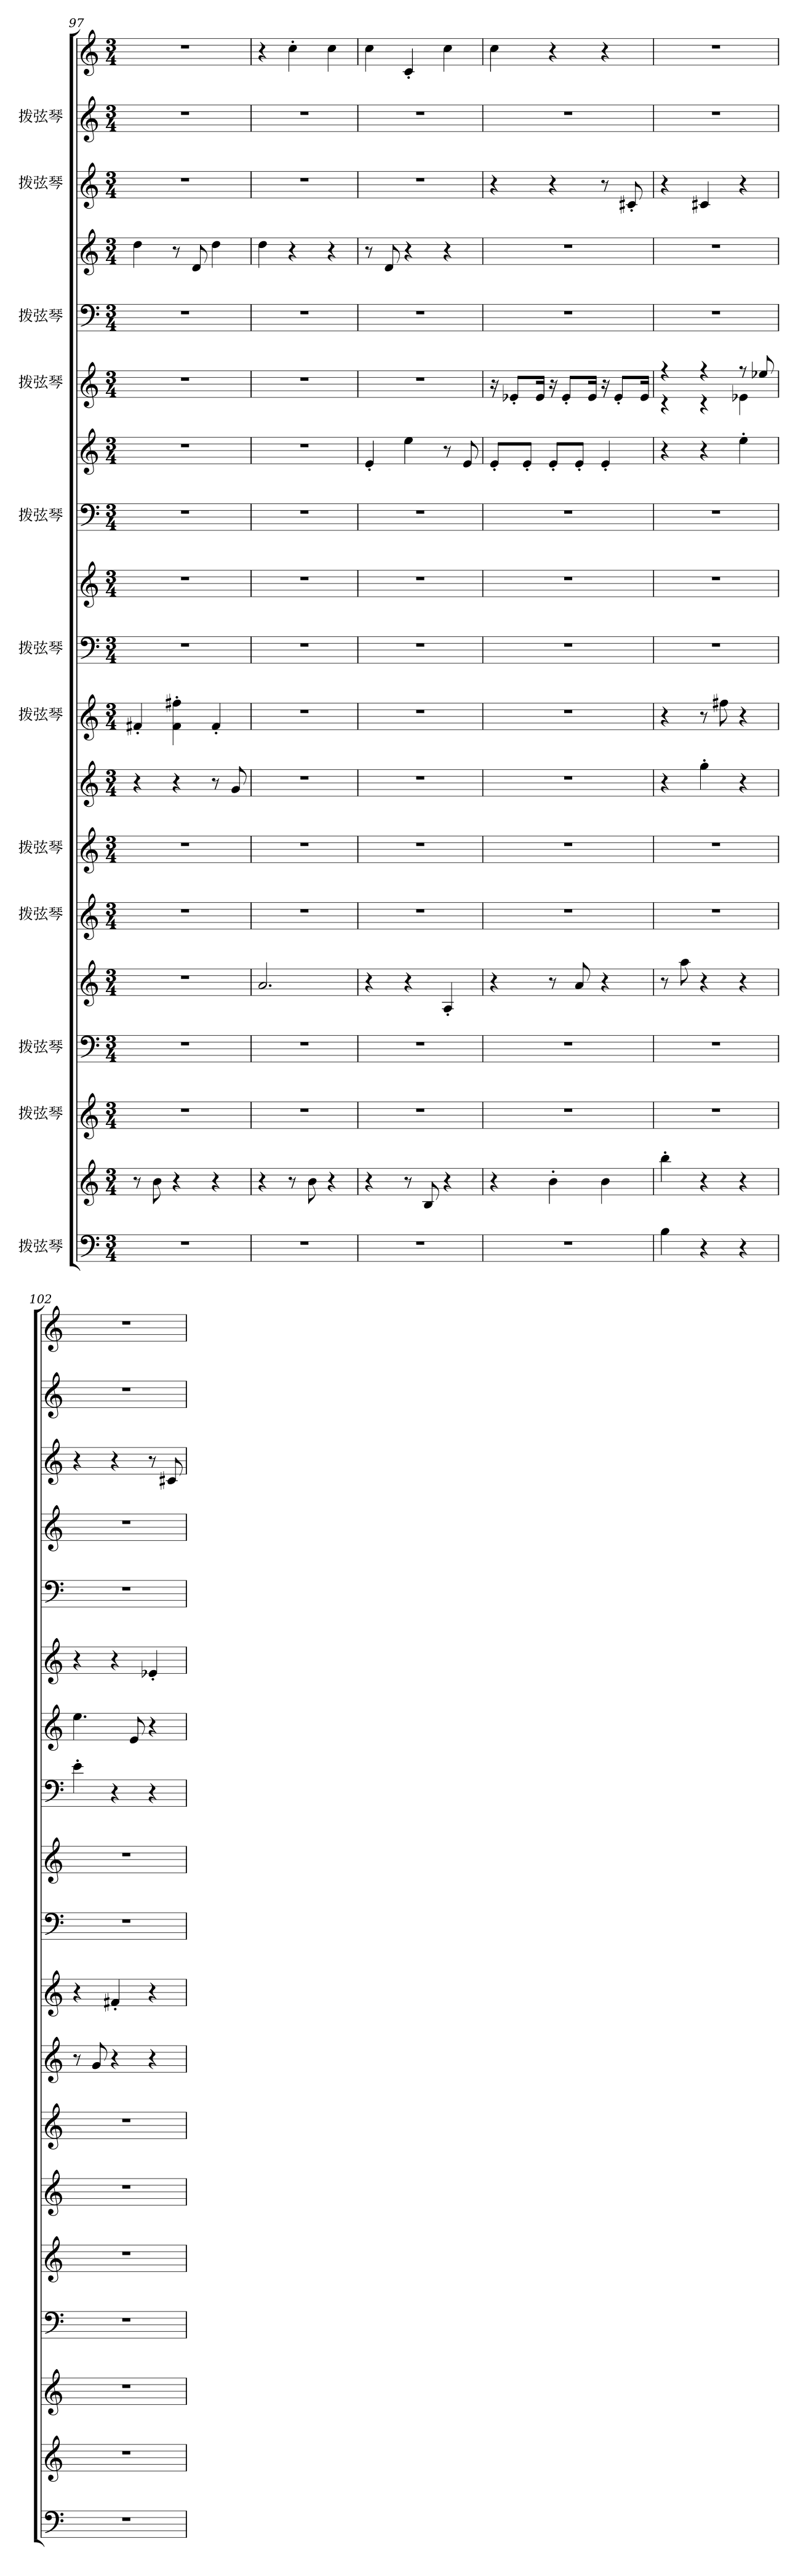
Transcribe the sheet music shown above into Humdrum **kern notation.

**kern	**kern	**kern	**kern	**kern	**kern	**kern	**kern	**kern	**kern	**kern	**kern	**kern	**kern	**kern	**kern	**kern	**kern	**kern
*part12	*part12	*part11	*part10	*part10	*part9	*part8	*part8	*part7	*part6	*part6	*part5	*part5	*part4	*part3	*part3	*part2	*part1	*part1
*staff19	*staff18	*staff17	*staff16	*staff15	*staff14	*staff13	*staff12	*staff11	*staff10	*staff9	*staff8	*staff7	*staff6	*staff5	*staff4	*staff3	*staff2	*staff1
*I"拨弦琴	*	*I"拨弦琴	*I"拨弦琴	*	*I"拨弦琴	*I"拨弦琴	*	*I"拨弦琴	*I"拨弦琴	*	*I"拨弦琴	*	*I"拨弦琴	*I"拨弦琴	*	*I"拨弦琴	*I"拨弦琴	*
*clefF4	*clefG2	*clefG2	*clefF4	*clefG2	*clefG2	*clefG2	*clefG2	*clefG2	*clefF4	*clefG2	*clefF4	*clefG2	*clefG2	*clefF4	*clefG2	*clefG2	*clefG2	*clefG2
*k[]	*k[]	*k[]	*k[]	*k[]	*k[]	*k[]	*k[]	*k[]	*k[]	*k[]	*k[]	*k[]	*k[]	*k[]	*k[]	*k[]	*k[]	*k[]
*M3/4	*M3/4	*M3/4	*M3/4	*M3/4	*M3/4	*M3/4	*M3/4	*M3/4	*M3/4	*M3/4	*M3/4	*M3/4	*M3/4	*M3/4	*M3/4	*M3/4	*M3/4	*M3/4
=97	=97	=97	=97	=97	=97	=97	=97	=97	=97	=97	=97	=97	=97	=97	=97	=97	=97	=97
2.r	8r	2.r	2.r	2.r	2.r	2.r	4r	4f#X'/	2.r	2.r	2.r	2.r	2.r	2.r	4dd\	2.r	2.r	2.r
.	8b\	.	.	.	.	.	.	.	.	.	.	.	.	.	.	.	.	.
.	4r	.	.	.	.	.	4r	4f#\' 4ff#X\'	.	.	.	.	.	.	8r	.	.	.
.	.	.	.	.	.	.	.	.	.	.	.	.	.	.	8d/	.	.	.
.	4r	.	.	.	.	.	8r	4f#'/	.	.	.	.	.	.	4dd\	.	.	.
.	.	.	.	.	.	.	8g/	.	.	.	.	.	.	.	.	.	.	.
=98	=98	=98	=98	=98	=98	=98	=98	=98	=98	=98	=98	=98	=98	=98	=98	=98	=98	=98
2.r	4r	2.r	2.r	2.a/	2.r	2.r	2.r	2.r	2.r	2.r	2.r	2.r	2.r	2.r	4dd\	2.r	2.r	4r
.	8r	.	.	.	.	.	.	.	.	.	.	.	.	.	4r	.	.	4cc'\
.	8b\	.	.	.	.	.	.	.	.	.	.	.	.	.	.	.	.	.
.	4r	.	.	.	.	.	.	.	.	.	.	.	.	.	4r	.	.	4cc\
=99	=99	=99	=99	=99	=99	=99	=99	=99	=99	=99	=99	=99	=99	=99	=99	=99	=99	=99
2.r	4r	2.r	2.r	4r	2.r	2.r	2.r	2.r	2.r	2.r	2.r	4e'/	2.r	2.r	8r	2.r	2.r	4cc\
.	.	.	.	.	.	.	.	.	.	.	.	.	.	.	8d/	.	.	.
.	8r	.	.	4r	.	.	.	.	.	.	.	4ee\	.	.	4r	.	.	4c'/
.	8B/	.	.	.	.	.	.	.	.	.	.	.	.	.	.	.	.	.
.	4r	.	.	4A'/	.	.	.	.	.	.	.	8r	.	.	4r	.	.	4cc\
.	.	.	.	.	.	.	.	.	.	.	.	8e/	.	.	.	.	.	.
!!LO:PB:g=z
=100	=100	=100	=100	=100	=100	=100	=100	=100	=100	=100	=100	=100	=100	=100	=100	=100	=100	=100
2.r	4r	2.r	2.r	4r	2.r	2.r	2.r	2.r	2.r	2.r	2.r	8e'/L	16r	2.r	2.r	4r	2.r	4cc\
.	.	.	.	.	.	.	.	.	.	.	.	.	8e-X'/L	.	.	.	.	.
.	.	.	.	.	.	.	.	.	.	.	.	8e'/J	.	.	.	.	.	.
.	.	.	.	.	.	.	.	.	.	.	.	.	16e-/Jk	.	.	.	.	.
.	4b'\	.	.	8r	.	.	.	.	.	.	.	8e'/L	16r	.	.	4r	.	4r
.	.	.	.	.	.	.	.	.	.	.	.	.	8e-'/L	.	.	.	.	.
.	.	.	.	8a/	.	.	.	.	.	.	.	8e'/J	.	.	.	.	.	.
.	.	.	.	.	.	.	.	.	.	.	.	.	16e-/Jk	.	.	.	.	.
.	4b\	.	.	4r	.	.	.	.	.	.	.	4e'/	16r	.	.	8r	.	4r
.	.	.	.	.	.	.	.	.	.	.	.	.	8e-'/L	.	.	.	.	.
.	.	.	.	.	.	.	.	.	.	.	.	.	.	.	.	8c#X'/	.	.
.	.	.	.	.	.	.	.	.	.	.	.	.	16e-/Jk	.	.	.	.	.
=101	=101	=101	=101	=101	=101	=101	=101	=101	=101	=101	=101	=101	=101	=101	=101	=101	=101	=101
*	*	*	*	*	*	*	*	*	*	*	*	*	*^	*	*	*	*	*
4B\	4bb'\	2.r	2.r	8r	2.r	2.r	4r	4r	2.r	2.r	2.r	4r	4r	4r	2.r	2.r	4r	2.r	2.r
.	.	.	.	8aa\	.	.	.	.	.	.	.	.	.	.	.	.	.	.	.
4r	4r	.	.	4r	.	.	4gg'\	8r	.	.	.	4r	4r	4r	.	.	4c#X/	.	.
.	.	.	.	.	.	.	.	8ff#X\	.	.	.	.	.	.	.	.	.	.	.
4r	4r	.	.	4r	.	.	4r	4r	.	.	.	4ee'\	8r	4e-X\	.	.	4r	.	.
.	.	.	.	.	.	.	.	.	.	.	.	.	8ee-X/	.	.	.	.	.	.
*	*	*	*	*	*	*	*	*	*	*	*	*	*v	*v	*	*	*	*	*
=102	=102	=102	=102	=102	=102	=102	=102	=102	=102	=102	=102	=102	=102	=102	=102	=102	=102	=102
2.r	2.r	2.r	2.r	2.r	2.r	2.r	8r	4r	2.r	2.r	4e'\	4.ee\	4r	2.r	2.r	4r	2.r	2.r
.	.	.	.	.	.	.	8g/	.	.	.	.	.	.	.	.	.	.	.
.	.	.	.	.	.	.	4r	4f#X'/	.	.	4r	.	4r	.	.	4r	.	.
.	.	.	.	.	.	.	.	.	.	.	.	8e/	.	.	.	.	.	.
.	.	.	.	.	.	.	4r	4r	.	.	4r	4r	4e-X'/	.	.	8r	.	.
.	.	.	.	.	.	.	.	.	.	.	.	.	.	.	.	8c#X/	.	.
=	=	=	=	=	=	=	=	=	=	=	=	=	=	=	=	=	=	=
*-	*-	*-	*-	*-	*-	*-	*-	*-	*-	*-	*-	*-	*-	*-	*-	*-	*-	*-
